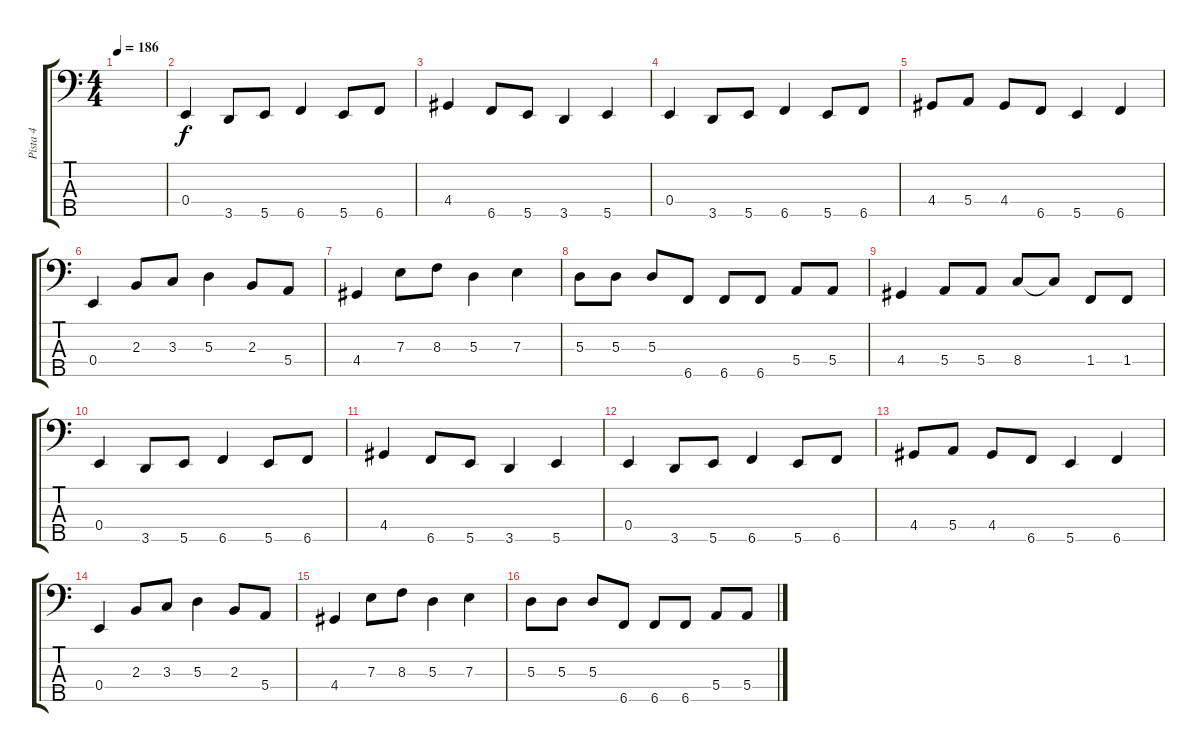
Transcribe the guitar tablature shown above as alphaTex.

\track ("Pista 4" "Pista 4") {instrument electricbassfinger}
\staff {score tabs}
\tuning (G2 D2 A1 E1 B0) {hide}
\ts (4 4)
\tempo 186
\clef f4
\ks c
|
0.4.4 3.5.8 5.5.8 6.5.4 5.5.8 6.5.8 |
4.4.4 6.5.8 5.5.8 3.5.4 5.5.4 |
0.4.4 3.5.8 5.5.8 6.5.4 5.5.8 6.5.8 |
4.4.8 5.4.8 4.4.8 6.5.8 5.5.4 6.5.4 |
0.4.4 2.3.8 3.3.8 5.3.4 2.3.8 5.4.8 |
4.4.4 7.3.8 8.3.8 5.3.4 7.3.4 |
5.3.8 5.3.8 5.3.8 6.5.8 6.5.8 6.5.8 5.4.8 5.4.8 |
4.4.4 5.4.8 5.4.8 8.4.8 8.4{t}.8 1.4.8 1.4.8 |
0.4.4 3.5.8 5.5.8 6.5.4 5.5.8 6.5.8 |
4.4.4 6.5.8 5.5.8 3.5.4 5.5.4 |
0.4.4 3.5.8 5.5.8 6.5.4 5.5.8 6.5.8 |
4.4.8 5.4.8 4.4.8 6.5.8 5.5.4 6.5.4 |
0.4.4 2.3.8 3.3.8 5.3.4 2.3.8 5.4.8 |
4.4.4 7.3.8 8.3.8 5.3.4 7.3.4 |
5.3.8 5.3.8 5.3.8 6.5.8 6.5.8 6.5.8 5.4.8 5.4.8
